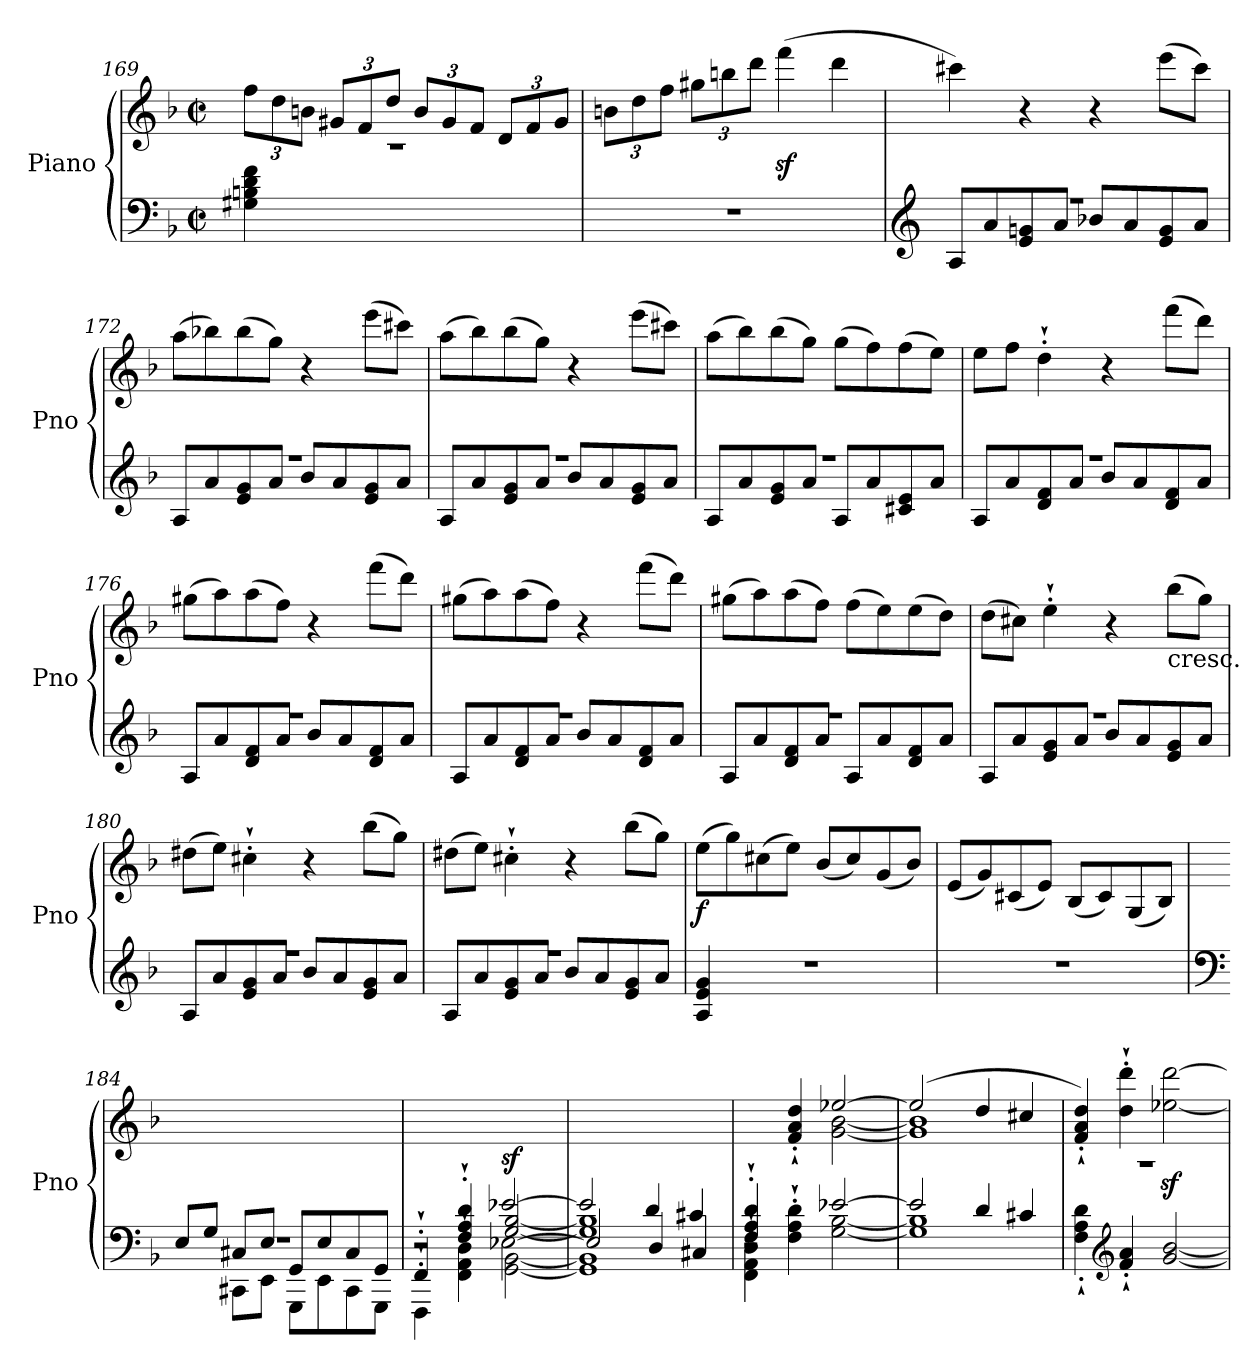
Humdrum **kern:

**kern	**kern	**dynam
*part1	*part1	*part1
*staff2	*staff1	*staff1/2
*I"Piano	*	*
*I'Pno	*	*
*clefF4	*clefG2	*
*k[b-]	*k[b-]	*
*F:	*F:	*
*M2/2	*M2/2	*
*met(c|)	*met(c|)	*
=169	=169	=169
*^	*	*
*	*	*Xbrackettup	*
1r	4G#X\ 4Bn\ 4d\ 4f\	12ff\L	.
.	.	12dd\	.
.	.	12bn\J	.
.	2.ryy	12g#X/L	.
.	.	12f/	.
.	.	12dd/J	.
.	.	12b/L	.
.	.	12g#/	.
.	.	12f/J	.
.	.	12d/L	.
.	.	12f/	.
.	.	12g#/J	.
*v	*v	*	*
=170	=170	=170
1r	12bn\L	.
.	12dd\	.
.	12ff\J	.
.	12gg#X\L	.
.	12bbn\	.
.	12ddd\J	.
.	(>4fffz<\	.
.	4ddd\	.
=171	=171	=171
*clefG2	*	*
*^	*	*
1r	8A/L	4ccc#X\)	.
.	8a/	.	.
.	8e/ 8gn/	4r	.
.	8a/J	.	.
.	8b-X/L	4r	.
.	8a/	.	.
.	8e/ 8g/	(>8eee\L	.
.	8a/J	8ccc#\J)	.
=172	=172	=172	=172
1r	8A/L	(>8aa\L	.
.	8a/	8bb-X\)	.
.	8e/ 8g/	(>8bb-\	.
.	8a/J	8gg\J)	.
.	8b-/L	4r	.
.	8a/	.	.
.	8e/ 8g/	(>8eee\L	.
.	8a/J	8ccc#X\J)	.
=173	=173	=173	=173
1r	8A/L	(>8aa\L	.
.	8a/	8bb-\)	.
.	8e/ 8g/	(>8bb-\	.
.	8a/J	8gg\J)	.
.	8b-/L	4r	.
.	8a/	.	.
.	8e/ 8g/	(>8eee\L	.
.	8a/J	8ccc#X\J)	.
=174	=174	=174	=174
1r	8A/L	(>8aa\L	.
.	8a/	8bb-\)	.
.	8e/ 8g/	(>8bb-\	.
.	8a/J	8gg\J)	.
.	8A/L	(>8gg\L	.
.	8a/	8ff\)	.
.	8c#X/ 8e/	(>8ff\	.
.	8a/J	8ee\J)	.
=175	=175	=175	=175
1r	8A/L	8ee\L	.
.	8a/	8ff\J	.
.	8d/ 8f/	4dd'`\	.
.	8a/J	.	.
.	8b-/L	4r	.
.	8a/	.	.
.	8d/ 8f/	(>8fff\L	.
.	8a/J	8ddd\J)	.
=176	=176	=176	=176
1r	8A/L	(>8gg#X\L	.
.	8a/	8aa\)	.
.	8d/ 8f/	(>8aa\	.
.	8a/J	8ff\J)	.
.	8b-/L	4r	.
.	8a/	.	.
.	8d/ 8f/	(>8fff\L	.
.	8a/J	8ddd\J)	.
=177	=177	=177	=177
1r	8A/L	(>8gg#X\L	.
.	8a/	8aa\)	.
.	8d/ 8f/	(>8aa\	.
.	8a/J	8ff\J)	.
.	8b-/L	4r	.
.	8a/	.	.
.	8d/ 8f/	(>8fff\L	.
.	8a/J	8ddd\J)	.
=178	=178	=178	=178
1r	8A/L	(>8gg#X\L	.
.	8a/	8aa\)	.
.	8d/ 8f/	(>8aa\	.
.	8a/J	8ff\J)	.
.	8A/L	(>8ff\L	.
.	8a/	8ee\)	.
.	8d/ 8f/	(>8ee\	.
.	8a/J	8dd\J)	.
=179	=179	=179	=179
1r	8A/L	(>8dd\L	.
.	8a/	8cc#X\J)	.
.	8e/ 8g/	4ee'`\	.
.	8a/J	.	.
.	8b-/L	4r	.
.	8a/	.	.
!	!	!LO:TX:b:t=cresc.	!
.	8e/ 8g/	(>8bb-\L	.
.	8a/J	8gg\J)	.
=180	=180	=180	=180
1r	8A/L	(>8dd#X\L	.
.	8a/	8ee\J)	.
.	8e/ 8g/	4cc#X'`\	.
.	8a/J	.	.
.	8b-/L	4r	.
.	8a/	.	.
.	8e/ 8g/	(>8bb-\L	.
.	8a/J	8gg\J)	.
=181	=181	=181	=181
1r	8A/L	(>8dd#X\L	.
.	8a/	8ee\J)	.
.	8e/ 8g/	4cc#X'`\	.
.	8a/J	.	.
.	8b-/L	4r	.
.	8a/	.	.
.	8e/ 8g/	(>8bb-\L	.
.	8a/J	8gg\J)	.
=182	=182	=182	=182
!	!	!	!LO:DY:b
1r	4A/ 4e/ 4g/	(>8ee\L	f
.	.	8gg\)	.
.	2.ryy	(>8cc#X\	.
.	.	8ee\J)	.
.	.	(<8b-/L	.
.	.	8cc#/)	.
.	.	(<8g/	.
.	.	8b-/J)	.
*v	*v	*	*
=183	=183	=183
1r	(<8e/L	.
.	8g/)	.
.	(<8c#X/	.
.	8e/J)	.
.	(<8B-/L	.
.	8c#/)	.
.	(<8G/	.
.	8B-/J)	.
=184	=184	=184
*clefF4	*	*
*^	*	*
*	*^	*	*
8E/L	1r	4ryy	1ryy	.
8G/J	.	.	.	.
8C#X/L	.	8CC#X\L	.	.
8E/J	.	8EE\J	.	.
8GG/L	.	8GGG\L	.	.
8E/	.	8EE\	.	.
8C#/	.	8CC#\	.	.
8GG/J	.	8GGG\J	.	.
=185	=185	=185	=185	=185
*	*	*^	*	*
4FF'`/	2r	4FFF'`\	2ryy	2ryy	.
4F/'` 4A/'` 4d/'`	.	4FF\'` 4AA\'` 4D\'`	.	.	.
!	!	!	!	!	!LO:DY:b
[2e-X/	[2G/ [2B-/	[2E-X\	[2GG\ [2BB-\	2ryy	sf
=186	=186	=186	=186	=186	=186
2e-/]	1G] 1B-]	2E-/]	1GG] 1BB-]	1ryy	.
4d/	.	4D/	.	.	.
4c#X/	.	4C#X/	.	.	.
=187	=187	=187	=187	=187	=187
*	*	*	*	*^	*
4F/'` 4A/'` 4d/'`	2r	4FF\'` 4AA\'` 4D\'`	2ryy	4ryy	2ryy	.
2.ryy	.	4F\'` 4A\'` 4d\'`	.	4f/'` 4a/'` 4dd/'`	.	.
.	2ryy	[2e-X/	[2G\ [2B-\	[2ee-X/	[2g\ [2b-\	.
*	*v	*v	*v	*	*	*
=188	=188	=188	=188	=188
2e-/]	1G] 1B-]	(<2ee-/]	1g] 1b-]	.
4d/	.	4dd/	.	.
4c#X/	.	4cc#X/	.	.
*	*	*v	*v	*
=189	=189	=189	=189
1r	4F\'` 4A\'` 4d\'`	4f/'` 4a/'` 4dd/'`)	.
*clefG2	*	*	*
.	4f/'` 4a/'`	4dd\'` 4ddd\'`	.
.	[2g/ [2b-/	[2ee-X\z< [2ddd\z<	.
*v	*v	*	*
=	=	=
*-	*-	*-
